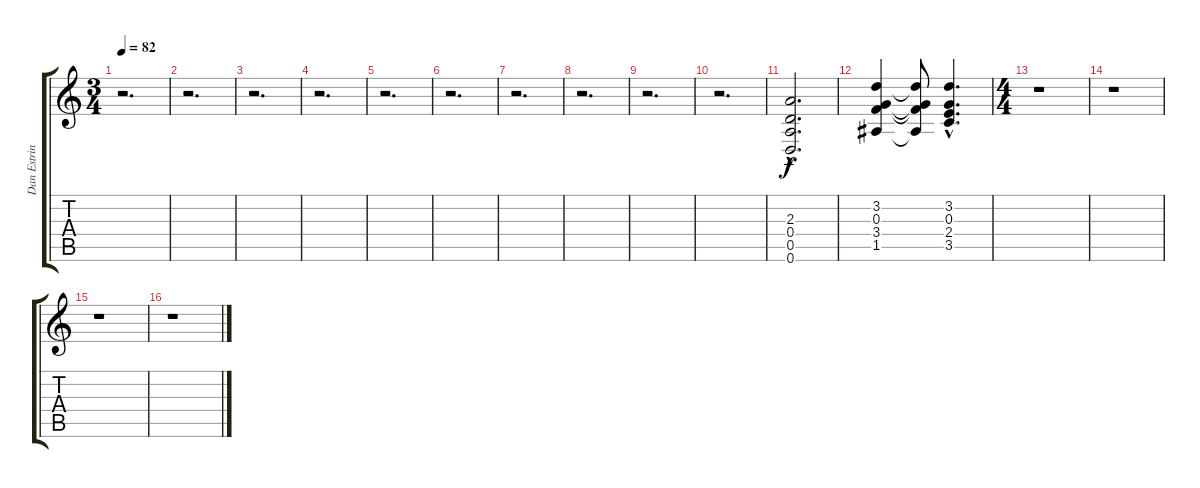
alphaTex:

\track ("Dan Estrin" "Dan Estrin") {instrument acousticguitarsteel}
\staff {score tabs}
\tuning (E4 B3 G3 D3 A2 D2) {hide}
\ts (3 4)
\tempo 82
\clef g2
\ks c
r.2{d dy f} |
r.2{d} |
r.2{d} |
r.2{d} |
r.2{d} |
r.2{d} |
r.2{d} |
r.2{d} |
r.2{d} |
r.2{d} |
(2.3{hac} 0.4{hac} 0.5{hac} 0.6{hac}).2{d} |
(3.2 0.3 3.4 1.5).4 (3.2{t} 0.3{t} 3.4{t} 1.5{t}).8 (3.2{hac} 0.3{hac} 2.4{hac} 3.5{hac}).4{d} |
\ts (4 4)
r.1 |
r.1 |
r.1 |
r.1
